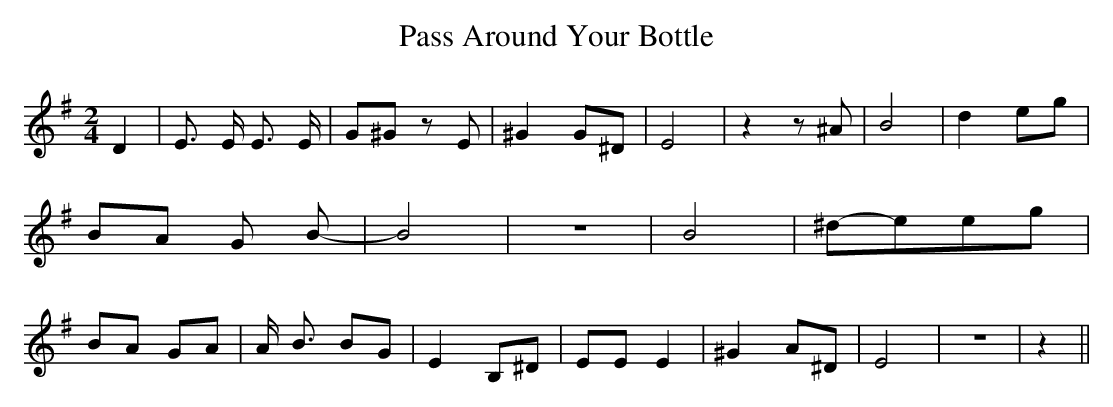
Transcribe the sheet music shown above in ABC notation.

X:1
T:Pass Around Your Bottle
M:2/4
L:1/8
K:G
 D2| E3/2 E/2 E3/2 E/2| G^G z E| ^G2 G^D| E4| z2 z ^A| B4| d2 eg|B-A G B-|\
 B4| z4| B4|^d-ee-g|B-A GA| A/2- B3/2 BG| E2 B,^D| EE E2| ^G2A-^D|\
 E4| z4| z2||
